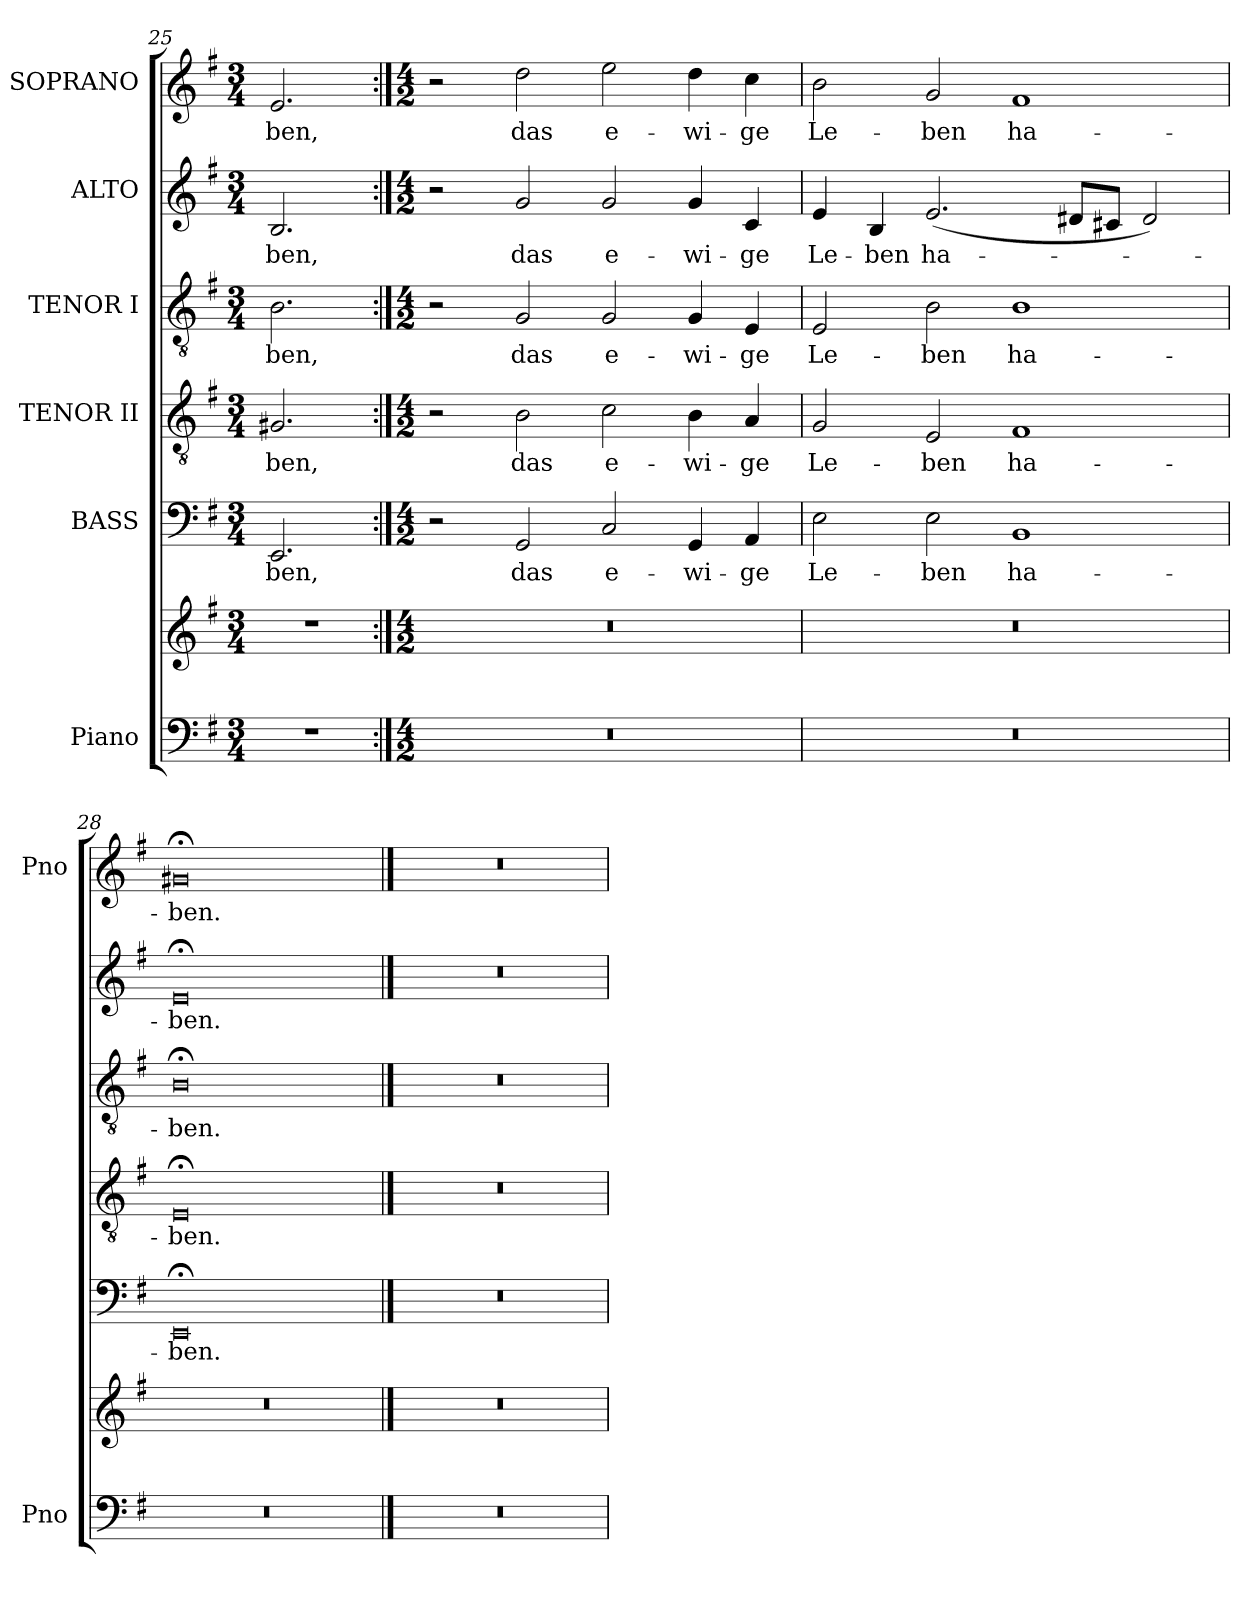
**kern	**kern	**kern	**text	**kern	**text	**kern	**text	**kern	**text	**kern	**text
*part6	*part6	*part5	*part5	*part4	*part4	*part3	*part3	*part2	*part2	*part1	*part1
*staff7	*staff6	*staff5	*staff5	*staff4	*staff4	*staff3	*staff3	*staff2	*staff2	*staff1	*staff1
*I"Piano	*	*I"BASS	*	*I"TENOR II	*	*I"TENOR I	*	*I"ALTO	*	*I"SOPRANO	*
*I'Pno	*	*	*	*	*	*	*	*	*	*I'Pno	*
*clefF4	*clefG2	*clefF4	*	*clefGv2	*	*clefGv2	*	*clefG2	*	*clefG2	*
*k[f#]	*k[f#]	*k[f#]	*	*k[f#]	*	*k[f#]	*	*k[f#]	*	*k[f#]	*
*G:	*G:	*G:	*	*G:	*	*G:	*	*G:	*	*G:	*
*M3/4	*M3/4	*M3/4	*	*M3/4	*	*M3/4	*	*M3/4	*	*M3/4	*
=25	=25	=25	=25	=25	=25	=25	=25	=25	=25	=25	=25
2.r	2.r	2.EE/	-ben,	2.G#X/	-ben,	2.B\	-ben,	2.B/	-ben,	2.e/	-ben,
!!LO:PB:g=z
=26:|!	=26:|!	=26:|!	=26:|!	=26:|!	=26:|!	=26:|!	=26:|!	=26:|!	=26:|!	=26:|!	=26:|!
*M4/2	*M4/2	*M4/2	*	*M4/2	*	*M4/2	*	*M4/2	*	*M4/2	*
0r	0r	2r	.	2r	.	2r	.	2r	.	2r	.
.	.	2GG/	das	2B\	das	2G/	das	2g/	das	2dd\	das
.	.	2C/	e-	2c\	e-	2G/	e-	2g/	e-	2ee\	e-
.	.	4GG/	-wi-	4B\	-wi-	4G/	-wi-	4g/	-wi-	4dd\	-wi-
.	.	4AA/	-ge	4A/	-ge	4E/	-ge	4c/	-ge	4cc\	-ge
=27	=27	=27	=27	=27	=27	=27	=27	=27	=27	=27	=27
0r	0r	2E\	Le-	2G/	Le-	2E/	Le-	4e/	Le-	2b\	Le-
.	.	.	.	.	.	.	.	4B/	-ben	.	.
.	.	2E\	-ben	2E/	-ben	2B\	-ben	(2.e/	ha-	2g/	-ben
.	.	1BB	ha-	1F#	ha-	1B	ha-	.	.	1f#	ha-
.	.	.	.	.	.	.	.	8d#X/L	.	.	.
.	.	.	.	.	.	.	.	8c#X/J	.	.	.
.	.	.	.	.	.	.	.	2d#/)	.	.	.
=28	=28	=28	=28	=28	=28	=28	=28	=28	=28	=28	=28
0r	0r	0EE;<	-ben.	0E;<	-ben.	0B;<	-ben.	0e;<	-ben.	0g#X;<	-ben.
==29	==29	==29	==29	==29	==29	==29	==29	==29	==29	==29	==29
0r	0r	0r	.	0r	.	0r	.	0r	.	0r	.
=	=	=	=	=	=	=	=	=	=	=	=
*-	*-	*-	*-	*-	*-	*-	*-	*-	*-	*-	*-
